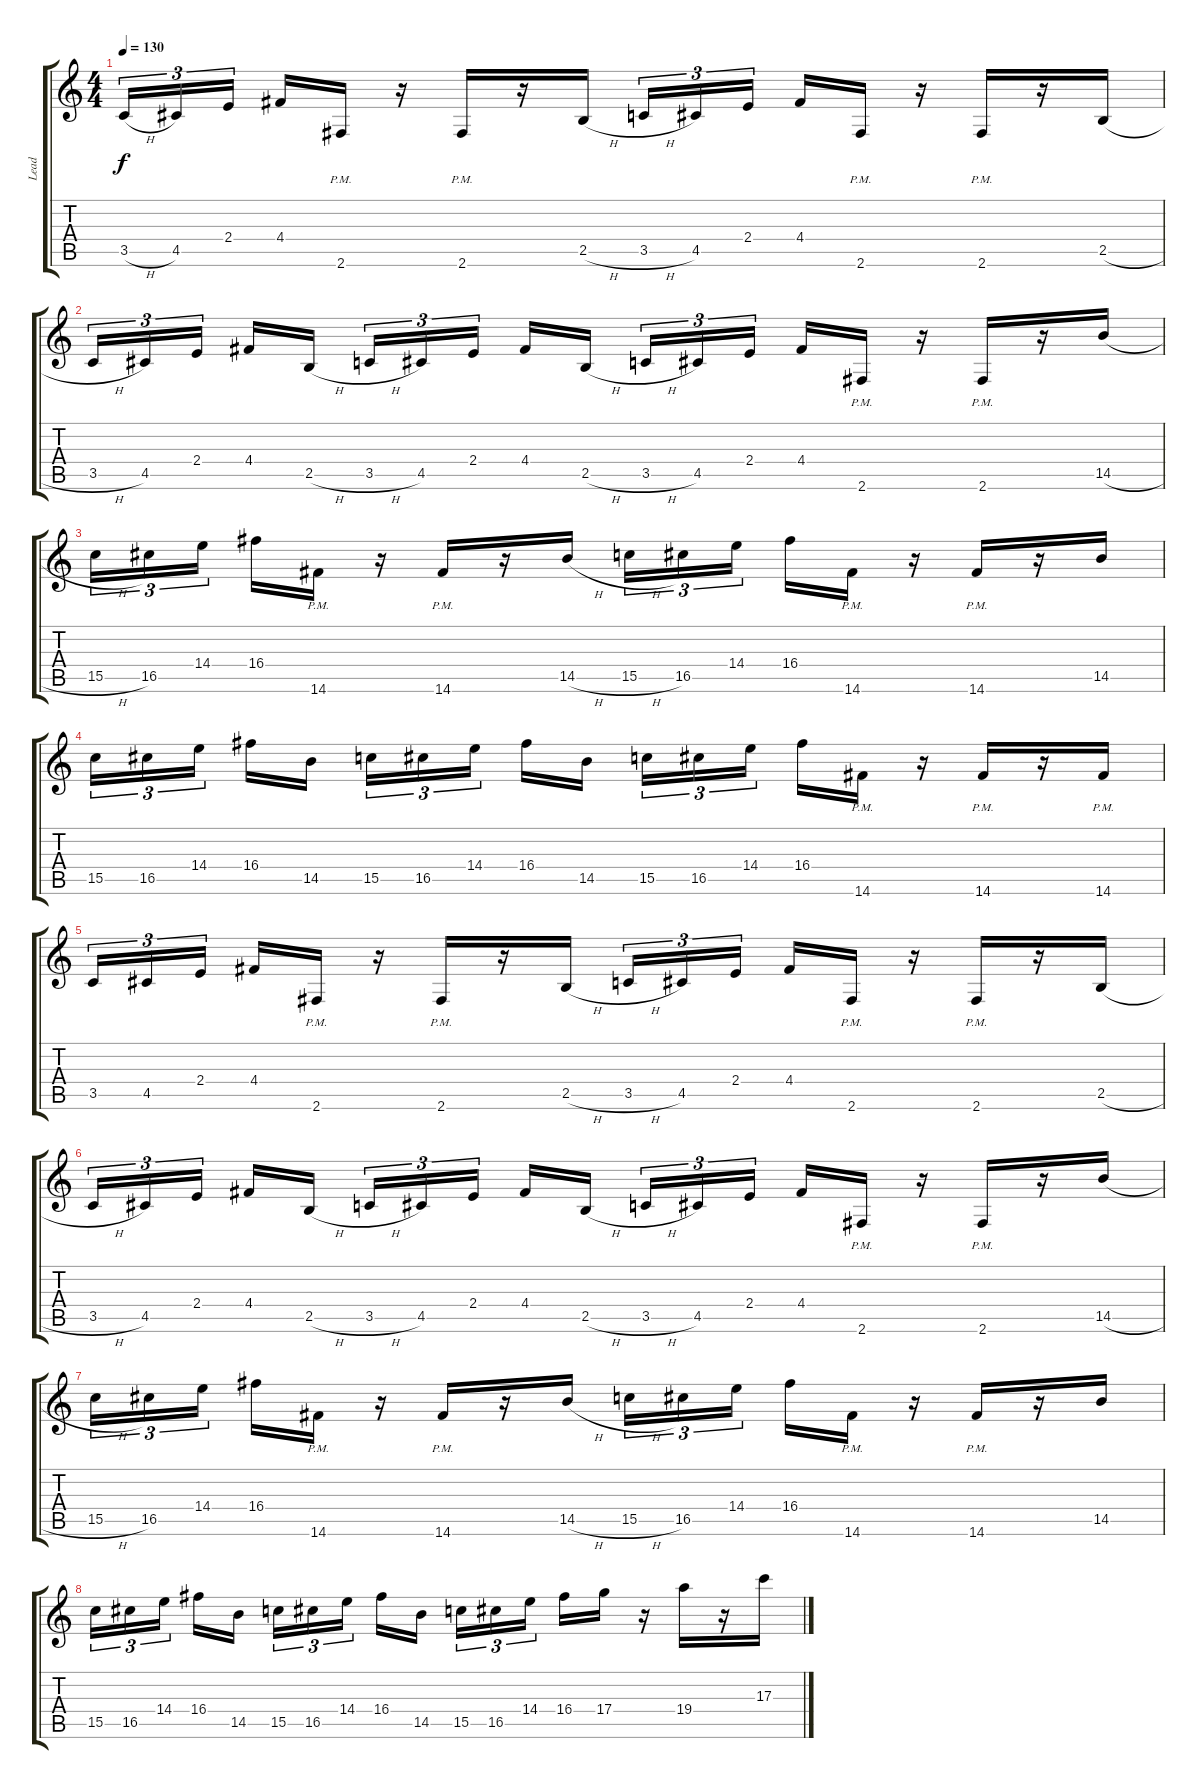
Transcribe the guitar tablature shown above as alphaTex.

\track ("Lead " "Lead ") {instrument distortionguitar}
\staff {score tabs}
\tuning (E4 B3 G3 D3 A2 E2) {hide}
\ts (4 4)
\tempo 130
\clef g2
\ks c
3.5{h}.16{tu (3 2) dy f} 4.5.16{tu (3 2)} 2.4.16{tu (3 2)} 4.4.16 2.6{pm}.16 r.16 2.6{pm}.16 r.16 2.5{h}.16 3.5{h}.16{tu (3 2)} 4.5.16{tu (3 2)} 2.4.16{tu (3 2)} 4.4.16 2.6{pm}.16 r.16 2.6{pm}.16 r.16 2.5{h}.16 |
3.5{h}.16{tu (3 2)} 4.5.16{tu (3 2)} 2.4.16{tu (3 2)} 4.4.16 2.5{h}.16 3.5{h}.16{tu (3 2)} 4.5.16{tu (3 2)} 2.4.16{tu (3 2)} 4.4.16 2.5{h}.16 3.5{h}.16{tu (3 2)} 4.5.16{tu (3 2)} 2.4.16{tu (3 2)} 4.4.16 2.6{pm}.16 r.16 2.6{pm}.16 r.16 14.5{h}.16 |
15.5{h}.16{tu (3 2)} 16.5.16{tu (3 2)} 14.4.16{tu (3 2)} 16.4.16 14.6{pm}.16 r.16 14.6{pm}.16 r.16 14.5{h}.16 15.5{h}.16{tu (3 2)} 16.5.16{tu (3 2)} 14.4.16{tu (3 2)} 16.4.16 14.6{pm}.16 r.16 14.6{pm}.16 r.16 14.5.16 |
15.5.16{tu (3 2)} 16.5.16{tu (3 2)} 14.4.16{tu (3 2)} 16.4.16 14.5.16 15.5.16{tu (3 2)} 16.5.16{tu (3 2)} 14.4.16{tu (3 2)} 16.4.16 14.5.16 15.5.16{tu (3 2)} 16.5.16{tu (3 2)} 14.4.16{tu (3 2)} 16.4.16 14.6{pm}.16 r.16 14.6{pm}.16 r.16 14.6{pm}.16 |
3.5.16{tu (3 2)} 4.5.16{tu (3 2)} 2.4.16{tu (3 2)} 4.4.16 2.6{pm}.16 r.16 2.6{pm}.16 r.16 2.5{h}.16 3.5{h}.16{tu (3 2)} 4.5.16{tu (3 2)} 2.4.16{tu (3 2)} 4.4.16 2.6{pm}.16 r.16 2.6{pm}.16 r.16 2.5{h}.16 |
3.5{h}.16{tu (3 2)} 4.5.16{tu (3 2)} 2.4.16{tu (3 2)} 4.4.16 2.5{h}.16 3.5{h}.16{tu (3 2)} 4.5.16{tu (3 2)} 2.4.16{tu (3 2)} 4.4.16 2.5{h}.16 3.5{h}.16{tu (3 2)} 4.5.16{tu (3 2)} 2.4.16{tu (3 2)} 4.4.16 2.6{pm}.16 r.16 2.6{pm}.16 r.16 14.5{h}.16 |
15.5{h}.16{tu (3 2)} 16.5.16{tu (3 2)} 14.4.16{tu (3 2)} 16.4.16 14.6{pm}.16 r.16 14.6{pm}.16 r.16 14.5{h}.16 15.5{h}.16{tu (3 2)} 16.5.16{tu (3 2)} 14.4.16{tu (3 2)} 16.4.16 14.6{pm}.16 r.16 14.6{pm}.16 r.16 14.5.16 |
15.5.16{tu (3 2)} 16.5.16{tu (3 2)} 14.4.16{tu (3 2)} 16.4.16 14.5.16 15.5.16{tu (3 2)} 16.5.16{tu (3 2)} 14.4.16{tu (3 2)} 16.4.16 14.5.16 15.5.16{tu (3 2)} 16.5.16{tu (3 2)} 14.4.16{tu (3 2)} 16.4.16 17.4.16 r.16 19.4.16 r.16 17.3.16
